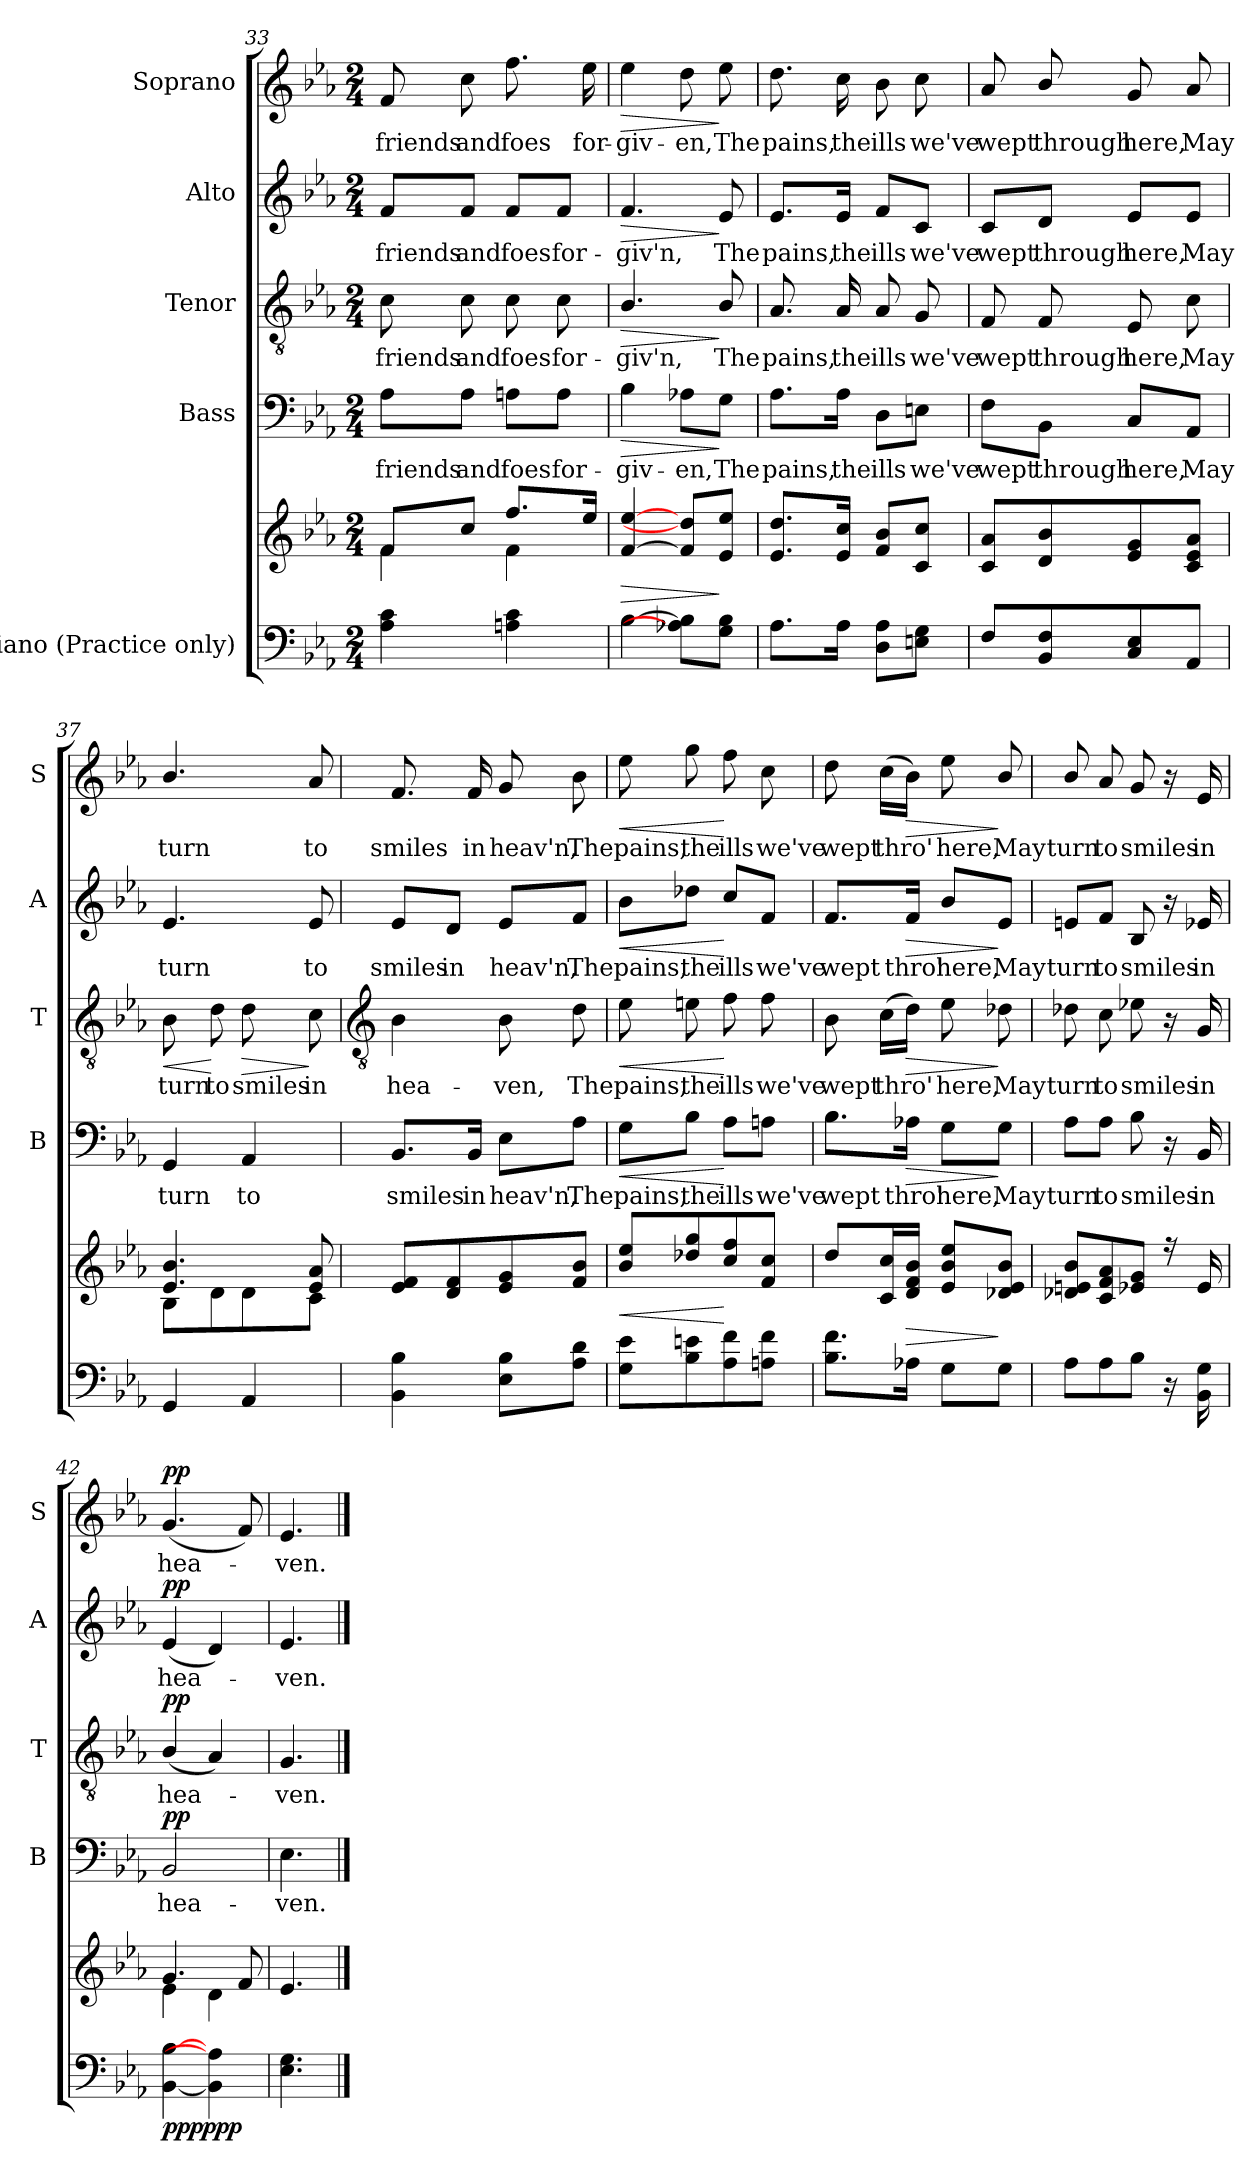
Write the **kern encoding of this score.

**kern	**kern	**dynam	**kern	**text	**dynam	**kern	**text	**dynam	**kern	**text	**dynam	**kern	**text	**dynam
*part5	*part5	*part5	*part4	*part4	*part4	*part3	*part3	*part3	*part2	*part2	*part2	*part1	*part1	*part1
*staff6	*staff5	*staff5/6	*staff4	*staff4	*staff4	*staff3	*staff3	*staff3	*staff2	*staff2	*staff2	*staff1	*staff1	*staff1
*I"Piano (Practice only)	*	*	*I"Bass	*	*	*I"Tenor	*	*	*I"Alto	*	*	*I"Soprano	*	*
*	*	*	*I'B	*	*	*I'T	*	*	*I'A	*	*	*I'S	*	*
!!LO:LB:g=z
*clefF4	*clefG2	*	*clefF4	*	*	*clefGv2	*	*	*clefG2	*	*	*clefG2	*	*
*k[b-e-a-]	*k[b-e-a-]	*	*k[b-e-a-]	*	*	*k[b-e-a-]	*	*	*k[b-e-a-]	*	*	*k[b-e-a-]	*	*
*E-:	*E-:	*	*E-:	*	*	*E-:	*	*	*E-:	*	*	*E-:	*	*
*M2/4	*M2/4	*	*M2/4	*	*	*M2/4	*	*	*M2/4	*	*	*M2/4	*	*
=33	=33	=33	=33	=33	=33	=33	=33	=33	=33	=33	=33	=33	=33	=33
*	*^	*	*	*	*	*	*	*	*	*	*	*	*	*
!	!	!	!	!	!LO:LY:b	!	!	!LO:LY:b	!	!	!LO:LY:b	!	!	!LO:LY:b	!
4A- 4c	8f/L	4f\	.	8A-\L	friends	.	8c	friends	.	8f/L	friends	.	8f	friends	.
!	!	!	!	!	!LO:LY:b	!	!	!LO:LY:b	!	!	!LO:LY:b	!	!	!LO:LY:b	!
.	8cc/J	.	.	8A-\J	and	.	8c	and	.	8f/J	and	.	8cc	and	.
!	!	!	!	!	!LO:LY:b	!	!	!LO:LY:b	!	!	!LO:LY:b	!	!	!LO:LY:b	!
4An 4c	8.ff/L	4f\	.	8An\L	foes	.	8c	foes	.	8f/L	foes	.	8.ff	foes	.
!	!	!	!	!	!LO:LY:b	!	!	!LO:LY:b	!	!	!LO:LY:b	!	!	!	!
.	.	.	.	8A\J	for-	.	8c	for-	.	8f/J	for-	.	.	.	.
!	!	!	!	!	!	!	!	!	!	!	!	!	!	!LO:LY:b	!
.	16ee-/J	.	.	.	.	.	.	.	.	.	.	.	16ee-	for-	.
=34	=34	=34	=34	=34	=34	=34	=34	=34	=34	=34	=34	=34	=34	=34	=34
!	!	!LO:N:vis=1	!LO:HP:b	!	!LO:LY:b	!LO:HP:b	!	!LO:LY:b	!LO:HP:b	!	!LO:LY:b	!LO:HP:b	!	!LO:LY:b	!LO:HP:b
[4B-	[4f/ [4ee-/	2ryy	>	4B-	-giv-	>	4.B-/	-giv'n,	>	4.f	-giv'n,	>	4ee-	-giv-	>
!	!	!	!	!	!LO:LY:b	!	!	!	!	!	!	!	!	!LO:LY:b	!
8A-X] 8B-]L	8f/] 8dd/]L	.	.	8A-X\L	-en,	.	.	.	.	.	.	.	8dd	-en,	.
!	!	!	!	!	!LO:LY:b	!	!	!LO:LY:b	!	!	!LO:LY:b	!	!	!LO:LY:b	!
8G 8B-J	8e-/ 8ee-/J	.	]	8G\J	The	]	8B-/	The	]	8e-	The	]	8ee-	The	]
=35	=35	=35	=35	=35	=35	=35	=35	=35	=35	=35	=35	=35	=35	=35	=35
!	!	!LO:N:vis=1	!	!	!LO:LY:b	!	!	!LO:LY:b	!	!	!LO:LY:b	!	!	!LO:LY:b	!
8.A-L	8.e-/ 8.dd/L	2ryy	.	8.A-\L	pains,	.	8.A-	pains,	.	8.e-/L	pains,	.	8.dd	pains,	.
!	!	!	!	!	!LO:LY:b	!	!	!LO:LY:b	!	!	!LO:LY:b	!	!	!LO:LY:b	!
16A-J	16e-/ 16cc/J	.	.	16A-\Jk	the	.	16A-	the	.	16e-/Jk	the	.	16cc	the	.
!	!	!	!	!	!LO:LY:b	!	!	!LO:LY:b	!	!	!LO:LY:b	!	!	!LO:LY:b	!
8D 8A-L	8f/ 8b-/L	.	.	8D\L	ills	.	8A-	ills	.	8f/L	ills	.	8b-	ills	.
!	!	!	!	!	!LO:LY:b	!	!	!LO:LY:b	!	!	!LO:LY:b	!	!	!LO:LY:b	!
8En 8GJ	8c/ 8cc/J	.	.	8En\J	we've	.	8G	we've	.	8c/J	we've	.	8cc	we've	.
=36	=36	=36	=36	=36	=36	=36	=36	=36	=36	=36	=36	=36	=36	=36	=36
!	!	!LO:N:vis=1	!	!	!LO:LY:b	!	!	!LO:LY:b	!	!	!LO:LY:b	!	!	!LO:LY:b	!
8FL	8c/ 8a-/L	2ryy	.	8F\L	wept	.	8F	wept	.	8c/L	wept	.	8a-	wept	.
!	!	!	!	!	!LO:LY:b	!	!	!LO:LY:b	!	!	!LO:LY:b	!	!	!LO:LY:b	!
8BB- 8F	8d/ 8b-/	.	.	8BB-\J	through	.	8F	through	.	8d/J	through	.	8b-/	through	.
!	!	!	!	!	!LO:LY:b	!	!	!LO:LY:b	!	!	!LO:LY:b	!	!	!LO:LY:b	!
8C 8E-	8e-/ 8g/	.	.	8C/L	here,	.	8E-	here,	.	8e-/L	here,	.	8g	here,	.
!	!	!	!	!	!LO:LY:b	!	!	!LO:LY:b	!	!	!LO:LY:b	!	!	!LO:LY:b	!
8AA-J	8c/ 8e-/ 8a-/J	.	.	8AA-/J	May	.	8c	May	.	8e-/J	May	.	8a-	May	.
=37	=37	=37	=37	=37	=37	=37	=37	=37	=37	=37	=37	=37	=37	=37	=37
!	!	!	!	!	!LO:LY:b	!	!	!LO:LY:b	!LO:HP:b	!	!LO:LY:b	!	!	!LO:LY:b	!
4GG	4.e-/ 4.b-/	8B-\L	.	4GG	turn	.	8B-	turn	<	4.e-	turn	.	4.b-/	turn	.
!	!	!	!	!	!	!	!	!LO:LY:b	!	!	!	!	!	!	!
.	.	8d\	.	.	.	.	8d	to	[	.	.	.	.	.	.
!	!	!	!	!	!LO:LY:b	!	!	!LO:LY:b	!LO:HP:b	!	!	!	!	!	!
4AA-	.	8d\	.	4AA-	to	.	8d	smiles	>	.	.	.	.	.	.
!	!	!	!	!	!	!	!	!LO:LY:b	!	!	!LO:LY:b	!	!	!LO:LY:b	!
.	8e-/ 8a-/	8c\J	.	.	.	.	8c	in	]	8e-	to	.	8a-	to	.
!!LO:LB:g=z
=38	=38	=38	=38	=38	=38	=38	=38	=38	=38	=38	=38	=38	=38	=38	=38
*	*	*	*	*	*	*	*clefGv2	*	*	*	*	*	*	*	*
!	!	!LO:N:vis=1	!	!	!LO:LY:b	!	!	!LO:LY:b	!	!	!LO:LY:b	!	!	!LO:LY:b	!
4BB- 4B-	8e-/ 8f/L	2ryy	.	8.BB-/L	smiles	.	4B-	hea-	.	8e-/L	smiles	.	8.f	smiles	.
!	!	!	!	!	!	!	!	!	!	!	!LO:LY:b	!	!	!	!
.	8d/ 8f/	.	.	.	.	.	.	.	.	8d/J	in	.	.	.	.
!	!	!	!	!	!LO:LY:b	!	!	!	!	!	!	!	!	!LO:LY:b	!
.	.	.	.	16BB-/Jk	in	.	.	.	.	.	.	.	16f	in	.
!	!	!	!	!	!LO:LY:b	!	!	!LO:LY:b	!	!	!LO:LY:b	!	!	!LO:LY:b	!
8E-\ 8B-\L	8e-/ 8g/	.	.	8E-\L	heav'n,	.	8B-	-ven,	.	8e-/L	heav'n,	.	8g	heav'n,	.
!	!	!	!	!	!LO:LY:b	!	!	!LO:LY:b	!	!	!LO:LY:b	!	!	!LO:LY:b	!
8A-\ 8d\J	8f/ 8b-/J	.	.	8A-\J	The	.	8d	The	.	8f/J	The	.	8b-	The	.
=39	=39	=39	=39	=39	=39	=39	=39	=39	=39	=39	=39	=39	=39	=39	=39
!	!	!LO:N:vis=1	!LO:HP:b	!	!LO:LY:b	!LO:HP:b	!	!LO:LY:b	!LO:HP:b	!	!LO:LY:b	!LO:HP:b	!	!LO:LY:b	!LO:HP:b
8G 8e-L	8b-/ 8ee-/L	2ryy	<	8G\L	pains,	<	8e-	pains,	<	8b-\L	pains,	<	8ee-	pains,	<
!	!	!	!	!	!LO:LY:b	!	!	!LO:LY:b	!	!	!LO:LY:b	!	!	!LO:LY:b	!
8B- 8en	8dd-X/ 8gg/	.	.	8B-\J	the	.	8en	the	.	8dd-X\J	the	.	8gg	the	.
!	!	!	!	!	!LO:LY:b	!	!	!LO:LY:b	!	!	!LO:LY:b	!	!	!LO:LY:b	!
8A- 8f	8cc/ 8ff/	.	[	8A-\L	ills	[	8f	ills	[	8cc/L	ills	[	8ff	ills	[
!	!	!	!	!	!LO:LY:b	!	!	!LO:LY:b	!	!	!LO:LY:b	!	!	!LO:LY:b	!
8An 8fJ	8f/ 8cc/J	.	.	8An\J	we've	.	8f	we've	.	8f/J	we've	.	8cc	we've	.
=40	=40	=40	=40	=40	=40	=40	=40	=40	=40	=40	=40	=40	=40	=40	=40
!	!	!LO:N:vis=1	!	!	!LO:LY:b	!	!	!LO:LY:b	!	!	!LO:LY:b	!	!	!LO:LY:b	!
8.B- 8.fL	8dd/L	2ryy	.	8.B-\L	wept	.	8B-	wept	.	8.f/L	wept	.	8dd	wept	.
!	!	!	!	!	!	!	!	!LO:LY:b	!	!	!	!	!	!LO:LY:b	!
.	16c/ 16cc/L	.	.	.	.	.	(>16cLL	thro'	.	.	.	.	(>16ccLL	thro'	.
!	!	!	!LO:HP:b	!	!LO:LY:b	!LO:HP:b	!	!	!LO:HP:b	!	!LO:LY:b	!LO:HP:b	!	!	!LO:HP:b
16A-XJ	16d/ 16f/ 16b-/JJ	.	>	16A-X\Jk	thro'	>	16dJJ)	.	>	16f/Jk	thro'	>	16b-JJ)	.	>
!	!	!	!	!	!LO:LY:b	!	!	!LO:LY:b	!	!	!LO:LY:b	!	!	!LO:LY:b	!
8GL	8e-/ 8b-/ 8ee-/L	.	.	8G\L	here,	.	8e-	here,	.	8b-/L	here,	.	8ee-	here,	.
!	!	!	!	!	!LO:LY:b	!	!	!LO:LY:b	!	!	!LO:LY:b	!	!	!LO:LY:b	!
8GJ	8d-X/ 8e-/ 8b-/J	.	]	8G\J	May	]	8d-X	May	]	8e-/J	May	]	8b-/	May	]
=41	=41	=41	=41	=41	=41	=41	=41	=41	=41	=41	=41	=41	=41	=41	=41
!	!	!LO:N:vis=1	!	!	!LO:LY:b	!	!	!LO:LY:b	!	!	!LO:LY:b	!	!	!LO:LY:b	!
8A-L	8d-X/ 8en/ 8b-/L	2ryy	.	8A-\L	turn	.	8d-X	turn	.	8en/L	turn	.	8b-/	turn	.
!	!	!	!	!	!LO:LY:b	!	!	!LO:LY:b	!	!	!LO:LY:b	!	!	!LO:LY:b	!
8A-	8c/ 8f/ 8a-/	.	.	8A-\J	to	.	8c	to	.	8f/J	to	.	8a-	to	.
!	!	!	!	!	!LO:LY:b	!	!	!LO:LY:b	!	!	!LO:LY:b	!	!	!LO:LY:b	!
8B-J	8e-X/ 8g/J	.	.	8B-	smiles	.	8e-X	smiles	.	8B-	smiles	.	8g	smiles	.
16r	16r	.	.	16r	.	.	16r	.	.	16r	.	.	16r	.	.
!	!	!	!	!	!LO:LY:b	!	!	!LO:LY:b	!	!	!LO:LY:b	!	!	!LO:LY:b	!
16BB- 16G	16e-/	.	.	16BB-	in	.	16G	in	.	16e-X	in	.	16e-	in	.
=42	=42	=42	=42	=42	=42	=42	=42	=42	=42	=42	=42	=42	=42	=42	=42
!	!	!	!LO:DY:b=2	!	!LO:LY:b	!	!	!LO:LY:b	!	!	!LO:LY:b	!	!	!LO:LY:b	!
!	!	!	!LO:DY:n=1:b	!	!	!	!	!	!	!	!	!	!	!	!
!	!	!	!LO:DY:n=2:b	!	!	!LO:DY:b	!	!	!LO:DY:b	!	!	!LO:DY:b	!	!	!LO:DY:b
[4BB- [4B-	4.g/	4e-\	pp pp pp	2BB-	hea-	pp	(<4B-/	hea-	pp	(<4e-	hea-	pp	(<4.g	hea-	pp
4BB-] 4A-]	.	4d\	.	.	.	.	4A-)	.	.	4d)	.	.	.	.	.
.	8f/	.	.	.	.	.	.	.	.	.	.	.	8f)	.	.
=43	=43	=43	=43	=43	=43	=43	=43	=43	=43	=43	=43	=43	=43	=43	=43
!	!	!	!	!	!LO:LY:b	!	!	!LO:LY:b	!	!	!LO:LY:b	!	!	!LO:LY:b	!
4.E- 4.G	4.e-/	4.ryy	.	4.E-	-ven.	.	4.G	ven.	.	4.e-	ven.	.	4.e-	-ven.	.
*	*v	*v	*	*	*	*	*	*	*	*	*	*	*	*	*
==	==	==	==	==	==	==	==	==	==	==	==	==	==	==
*-	*-	*-	*-	*-	*-	*-	*-	*-	*-	*-	*-	*-	*-	*-
